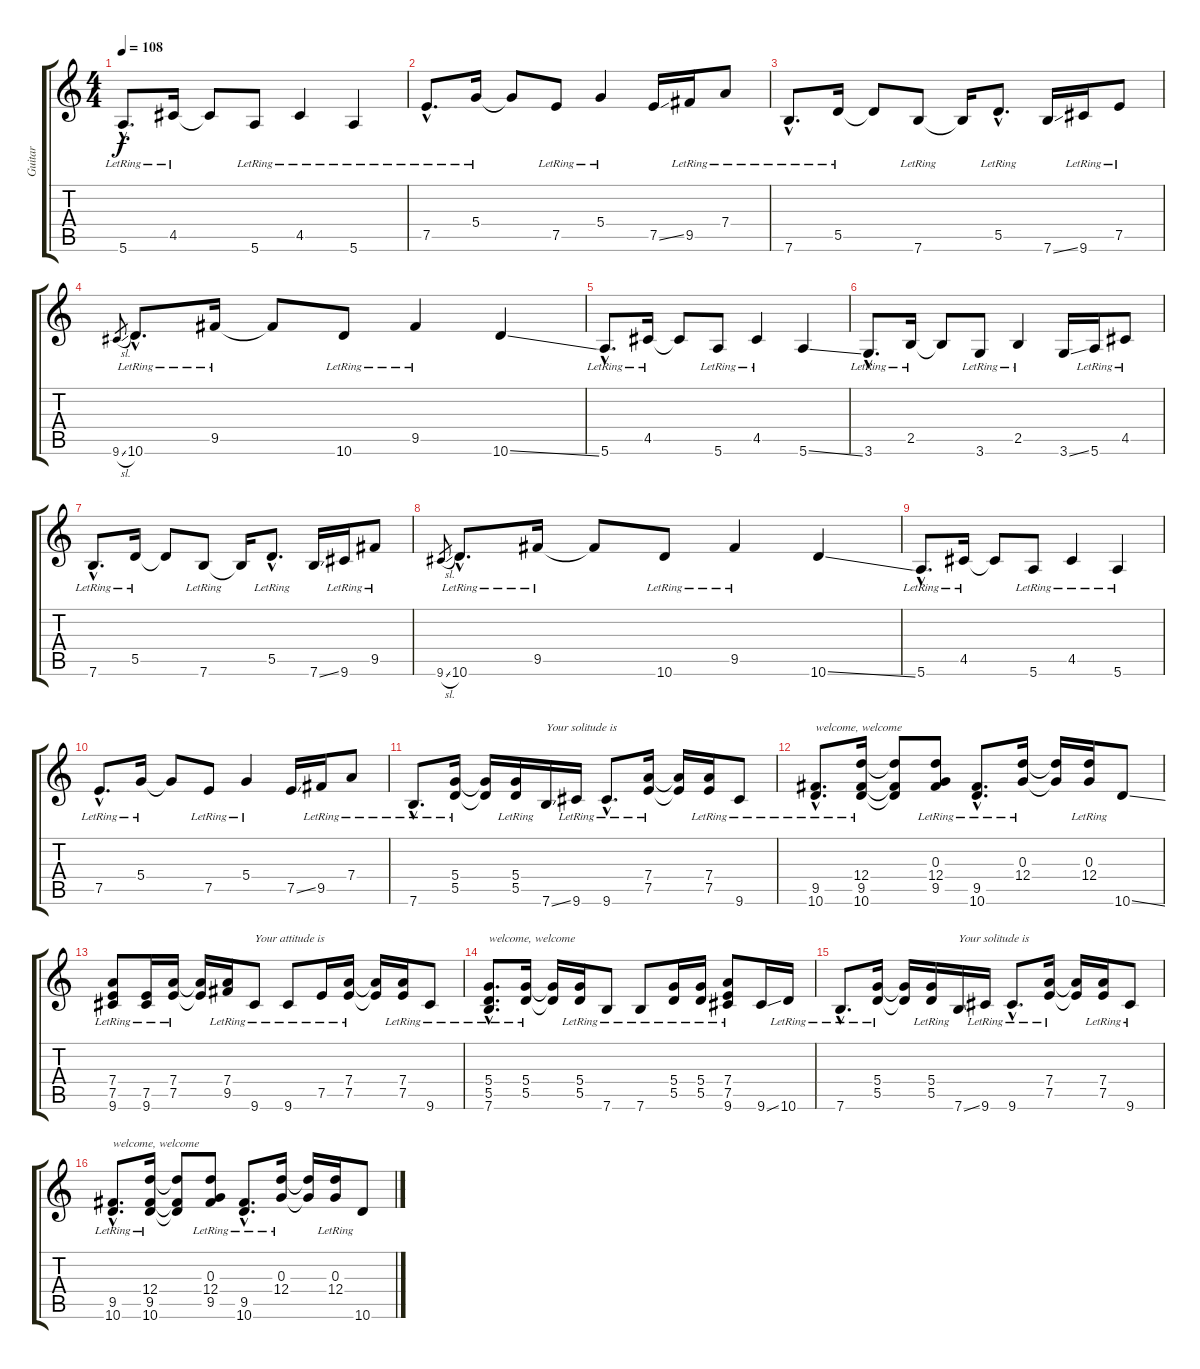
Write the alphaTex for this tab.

\track ("Guitar" "Guitar") {instrument electricguitarclean}
\staff {score tabs}
\tuning (E4 B3 G3 D3 A2 E2) {hide}
\ts (4 4)
\tempo 108
\clef g2
\ks c
5.6{hac lr}.8{d dy f} 4.5{lr}.16 4.5{t}.8 5.6{lr}.8 4.5{lr}.4 5.6{lr}.4 |
7.5{hac lr}.8{d} 5.4{lr}.16 5.4{t}.8 7.5{lr}.8 5.4{lr}.4 7.5{ss}.16 9.5{lr}.16 7.4{lr}.8 |
7.6{hac lr}.8{d volume 13} 5.5{lr}.16 5.5{t}.8 7.6{lr}.8 7.6{t}.16 5.5{hac lr}.8{d} 7.6{ss}.16 9.6{lr}.16 7.5{lr}.8 |
9.6{sl}.8{gr} 10.6{hac lr}.8{d} 9.5{lr}.16 9.5{t}.8 10.6{lr}.8 9.5{lr}.4 10.6{ss}.4 |
5.6{hac lr}.8{d} 4.5{lr}.16 4.5{t}.8 5.6{lr}.8 4.5{lr}.4 5.6{ss}.4 |
3.6{hac lr}.8{d} 2.5{lr}.16 2.5{t}.8 3.6{lr}.8 2.5{lr}.4 3.6{ss}.16 5.6{lr}.16 4.5{lr}.8 |
7.6{hac lr}.8{d volume 13} 5.5{lr}.16 5.5{t}.8 7.6{lr}.8 7.6{t}.16 5.5{hac lr}.8{d} 7.6{ss}.16 9.6{lr}.16 9.5{lr}.8 |
9.6{sl}.8{gr} 10.6{hac lr}.8{d} 9.5{lr}.16 9.5{t}.8 10.6{lr}.8 9.5{lr}.4 10.6{ss}.4 |
5.6{hac lr}.8{d} 4.5{lr}.16 4.5{t}.8 5.6{lr}.8 4.5{lr}.4 5.6{lr}.4 |
7.5{hac lr}.8{d} 5.4{lr}.16 5.4{t}.8 7.5{lr}.8 5.4{lr}.4 7.5{ss}.16 9.5{lr}.16 7.4{lr}.8 |
7.6{hac lr}.8{d} (5.4{lr} 5.5{lr}).16 (5.4{t} 5.5{t}).16 (5.4{lr} 5.5{lr}).16 7.6{ss}.16{txt "Your solitude is"} 9.6{lr}.16 9.6{hac lr}.8{d} (7.4{lr} 7.5{lr}).16 (7.4{t} 7.5{t}).16 (7.4{lr} 7.5{lr}).16 9.6{lr}.8 |
(9.5{hac lr} 10.6{hac lr}).8{d txt "welcome, welcome"} (12.4{lr} 9.5{lr} 10.6{lr}).16 (12.4{t} 9.5{t} 10.6{t}).8 (0.3{lr} 12.4{lr} 9.5{lr}).8 (9.5{hac lr} 10.6{hac lr}).8{d} (0.3{lr} 12.4{lr}).16 (0.3{t} 12.4{t}).16 (0.3{lr} 12.4{lr}).16 10.6{ss}.8 |
(7.4{lr} 7.5{lr} 9.6{lr}).8 (7.5{lr} 9.6{lr}).16 (7.4{lr} 7.5{lr}).16 (7.4{t} 7.5{t}).16 (7.4{lr} 9.5{lr}).16 9.6{lr}.8{txt "Your attitude is"} 9.6{lr}.8 7.5{lr}.16 (7.4{lr} 7.5{lr}).16 (7.4{t} 7.5{t}).16 (7.4{lr} 7.5{lr}).16 9.6{lr}.8 |
(5.4{hac lr} 5.5{hac lr} 7.6{hac lr}).8{d txt "welcome, welcome"} (5.4{lr} 5.5{lr}).16 (5.4{t} 5.5{t}).16 (5.4{lr} 5.5{lr}).16 7.6{lr}.8 7.6{lr}.8 (5.4{lr} 5.5{lr}).16 (5.4{lr} 5.5{lr}).16 (7.4{lr} 7.5{lr} 9.6{lr}).8 9.6{ss}.16 10.6{lr}.16 |
7.6{hac lr}.8{d} (5.4{lr} 5.5{lr}).16 (5.4{t} 5.5{t}).16 (5.4{lr} 5.5{lr}).16 7.6{ss}.16{txt "Your solitude is"} 9.6{lr}.16 9.6{hac lr}.8{d} (7.4{lr} 7.5{lr}).16 (7.4{t} 7.5{t}).16 (7.4{lr} 7.5{lr}).16 9.6{lr}.8 |
(9.5{hac lr} 10.6{hac lr}).8{d txt "welcome, welcome"} (12.4{lr} 9.5{lr} 10.6{lr}).16 (12.4{t} 9.5{t} 10.6{t}).8 (0.3{lr} 12.4{lr} 9.5{lr}).8 (9.5{hac lr} 10.6{hac lr}).8{d} (0.3{lr} 12.4{lr}).16 (0.3{t} 12.4{t}).16 (0.3{lr} 12.4{lr}).16 10.6{ss}.8
